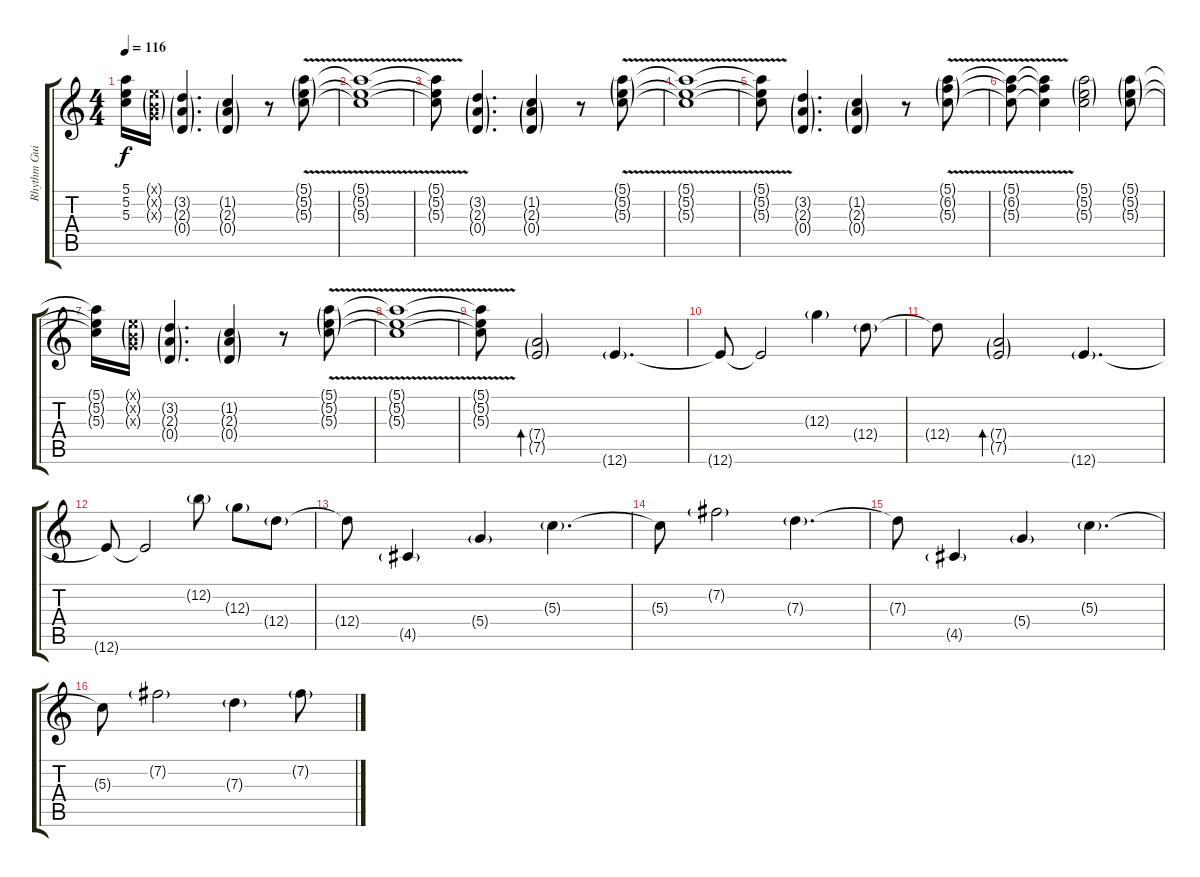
\track ("Rhythm Guitar 1 Echo" "Rhythm Gui") {instrument distortionguitar}
\staff {score tabs}
\tuning (E4 B3 G3 D3 A2 E2) {hide}
\ts (4 4)
\tempo 116
\clef g2
\ks c
(5.1{t} 5.2{t} 5.3{t}).16{dy f} (0.1{g x} 0.2{g x} 0.3{g x}).16 (3.2{g} 2.3{g} 0.4{g}).4{d} (1.2{g} 2.3{g} 0.4{g}).4 r.8 (5.1{v g} 5.2{v g} 5.3{v g}).8 |
(5.1{v t} 5.2{v t} 5.3{v t}).1 |
(5.1{v t} 5.2{v t} 5.3{v t}).8 (3.2{g} 2.3{g} 0.4{g}).4{d} (1.2{g} 2.3{g} 0.4{g}).4 r.8 (5.1{v g} 5.2{v g} 5.3{v g}).8 |
(5.1{v t} 5.2{v t} 5.3{v t}).1 |
(5.1{v t} 5.2{v t} 5.3{v t}).8 (3.2{g} 2.3{g} 0.4{g}).4{d} (1.2{g} 2.3{g} 0.4{g}).4 r.8 (5.1{v g} 6.2{v g} 5.3{v g}).8 |
(5.1{v t} 6.2{v t} 5.3{v t}).8 (5.1{v t} 6.2{v t} 5.3{v t}).4 (5.1{g} 5.2{g} 5.3{g}).2 (5.1{g} 5.2{g} 5.3{g}).8 |
(5.1{t} 5.2{t} 5.3{t}).16 (0.1{g x} 0.2{g x} 0.3{g x}).16 (3.2{g} 2.3{g} 0.4{g}).4{d} (1.2{g} 2.3{g} 0.4{g}).4 r.8 (5.1{v g} 5.2{v g} 5.3{v g}).8 |
(5.1{v t} 5.2{v t} 5.3{v t}).1 |
(5.1{v t} 5.2{v t} 5.3{v t}).8 (7.4{g} 7.5{g}).2{bd 480 volume 8} 12.6{g}.4{d} |
12.6{t}.8 12.6{t}.2 12.3{g}.4 12.4{g}.8 |
12.4{t}.8 (7.4{g} 7.5{g}).2{bd 480} 12.6{g}.4{d} |
12.6{t}.8 12.6{t}.2 12.2{g}.8 12.3{g}.8 12.4{g}.8 |
12.4{t}.8 4.5{g}.4 5.4{g}.4 5.3{g}.4{d} |
5.3{t}.8 7.2{g}.2 7.3{g}.4{d} |
7.3{t}.8 4.5{g}.4 5.4{g}.4 5.3{g}.4{d} |
5.3{t}.8 7.2{g}.2 7.3{g}.4 7.2{g}.8
